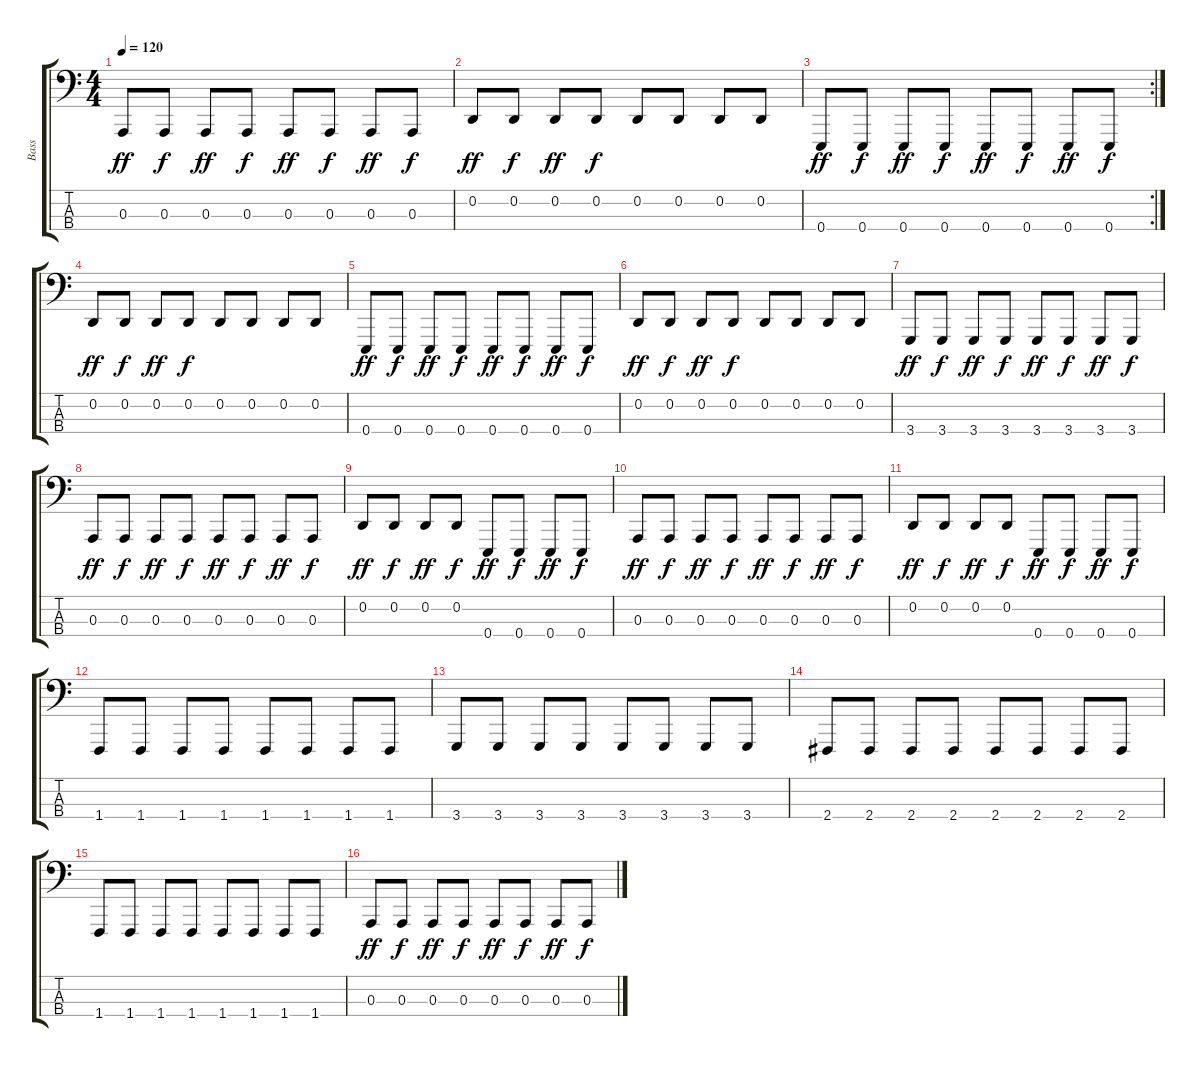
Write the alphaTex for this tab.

\track ("Bass" "Bass") {instrument lead8bassandlead}
\staff {score tabs}
\tuning (G2 D2 A1 E1) {hide}
\ts (4 4)
\tempo 120
\clef f4
\ks c
0.3.8{dy ff} 0.3.8{dy f} 0.3.8{dy ff} 0.3.8{dy f} 0.3.8{dy ff} 0.3.8{dy f} 0.3.8{dy ff} 0.3.8{dy f} |
0.2.8{dy ff} 0.2.8{dy f} 0.2.8{dy ff} 0.2.8{dy f} 0.2.8 0.2.8 0.2.8 0.2.8 |
\rc 2
0.4.8{dy ff} 0.4.8{dy f} 0.4.8{dy ff} 0.4.8{dy f} 0.4.8{dy ff} 0.4.8{dy f} 0.4.8{dy ff} 0.4.8{dy f} |
0.2.8{dy ff} 0.2.8{dy f} 0.2.8{dy ff} 0.2.8{dy f} 0.2.8 0.2.8 0.2.8 0.2.8 |
0.4.8{dy ff} 0.4.8{dy f} 0.4.8{dy ff} 0.4.8{dy f} 0.4.8{dy ff} 0.4.8{dy f} 0.4.8{dy ff} 0.4.8{dy f} |
0.2.8{dy ff} 0.2.8{dy f} 0.2.8{dy ff} 0.2.8{dy f} 0.2.8 0.2.8 0.2.8 0.2.8 |
3.4.8{dy ff} 3.4.8{dy f} 3.4.8{dy ff} 3.4.8{dy f} 3.4.8{dy ff} 3.4.8{dy f} 3.4.8{dy ff} 3.4.8{dy f} |
0.3.8{dy ff} 0.3.8{dy f} 0.3.8{dy ff} 0.3.8{dy f} 0.3.8{dy ff} 0.3.8{dy f} 0.3.8{dy ff} 0.3.8{dy f} |
0.2.8{dy ff} 0.2.8{dy f} 0.2.8{dy ff} 0.2.8{dy f} 0.4.8{dy ff} 0.4.8{dy f} 0.4.8{dy ff} 0.4.8{dy f} |
0.3.8{dy ff} 0.3.8{dy f} 0.3.8{dy ff} 0.3.8{dy f} 0.3.8{dy ff} 0.3.8{dy f} 0.3.8{dy ff} 0.3.8{dy f} |
0.2.8{dy ff} 0.2.8{dy f} 0.2.8{dy ff} 0.2.8{dy f} 0.4.8{dy ff} 0.4.8{dy f} 0.4.8{dy ff} 0.4.8{dy f} |
1.4.8 1.4.8 1.4.8 1.4.8 1.4.8 1.4.8 1.4.8 1.4.8 |
3.4.8 3.4.8 3.4.8 3.4.8 3.4.8 3.4.8 3.4.8 3.4.8 |
2.4.8 2.4.8 2.4.8 2.4.8 2.4.8 2.4.8 2.4.8 2.4.8 |
1.4.8 1.4.8 1.4.8 1.4.8 1.4.8 1.4.8 1.4.8 1.4.8 |
0.3.8{dy ff} 0.3.8{dy f} 0.3.8{dy ff} 0.3.8{dy f} 0.3.8{dy ff} 0.3.8{dy f} 0.3.8{dy ff} 0.3.8{dy f}
